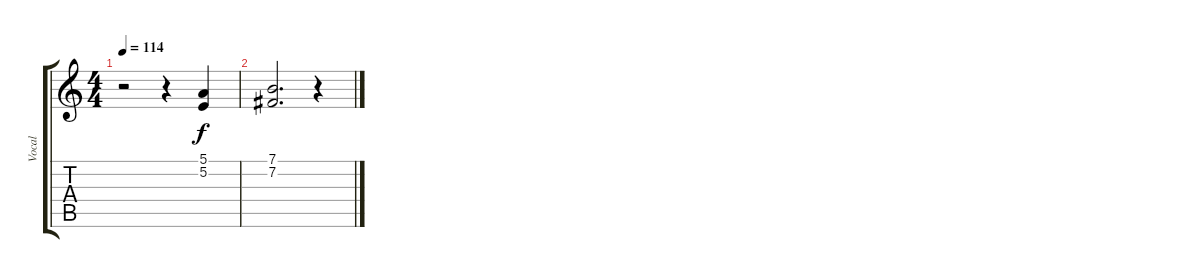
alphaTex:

\track ("Vocal" "Vocal") {instrument lead1square}
\staff {score tabs}
\tuning (E4 B3 G3 D3 A2 E2) {hide}
\ts (4 4)
\tempo 114
\clef g2
\ks c
r.2{dy f} r.4 (5.1 5.2).4 |
(7.1 7.2).2{d} r.4
